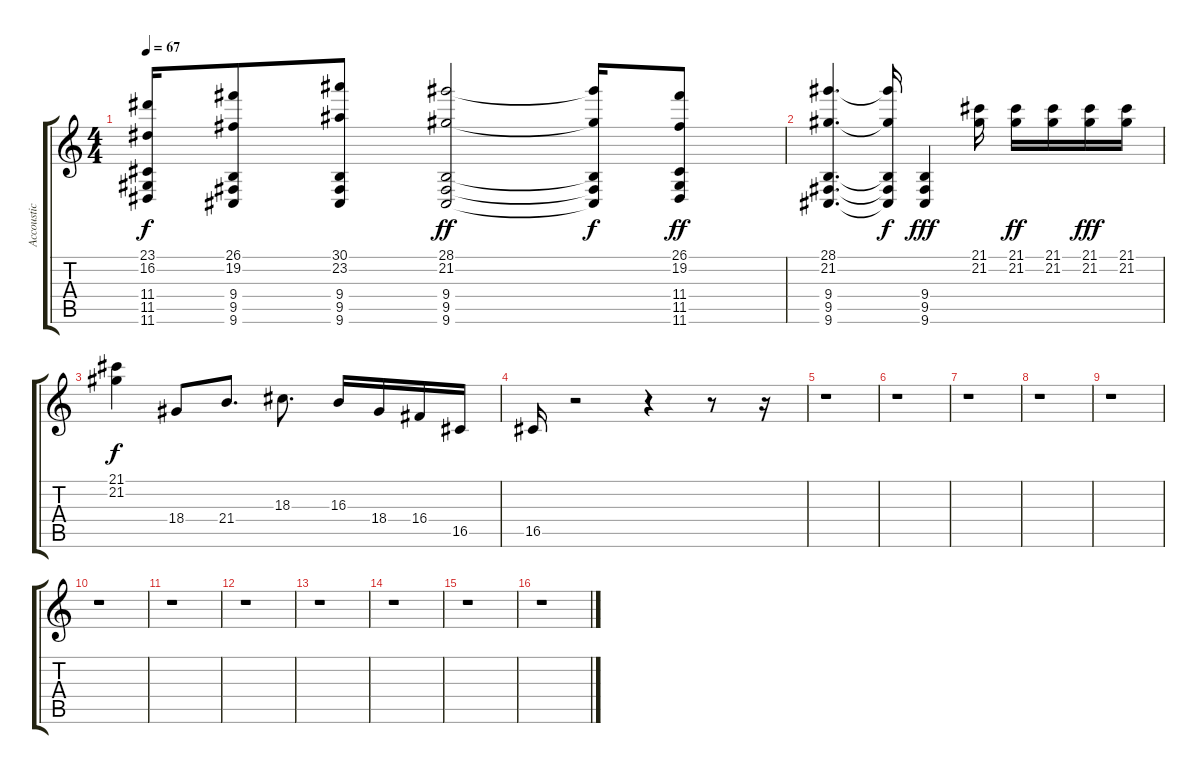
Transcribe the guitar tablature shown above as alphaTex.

\track ("Accoustic Piano" "Accoustic ") {instrument acousticgrandpiano}
\staff {score tabs}
\tuning (E4 B3 G3 D3 A2 E2) {hide}
\ts (4 4)
\tempo 67
\clef g2
\ks c
(23.1{t} 16.2{t} 11.4{t} 11.5{t} 11.6{t}).16{dy f} (26.1 19.2 9.4 9.5 9.6).8 (30.1 23.2 9.4 9.5 9.6).8 (28.1 21.2 9.4 9.5 9.6).2{dy ff} (28.1{t} 21.2{t} 9.4{t} 9.5{t} 9.6{t}).16{dy f} (26.1 19.2 11.4 11.5 11.6).8{dy ff} |
(28.1 21.2 9.4 9.5 9.6).4{d} (28.1{t} 21.2{t} 9.4{t} 9.5{t} 9.6{t}).16{dy f} (9.4 9.5 9.6).4{dy fff} (21.1 21.2).16 (21.1 21.2).16{dy ff} (21.1 21.2).16 (21.1 21.2).16{dy fff} (21.1 21.2).16 |
(21.1 21.2).4{dy f} 18.4.8 21.4.8{d} 18.3.8{d} 16.3.16 18.4.16 16.4.16 16.5.16 |
16.5.16 r.2 r.4 r.8 r.16 |
r.1 |
r.1 |
r.1 |
r.1 |
r.1 |
r.1 |
r.1 |
r.1 |
r.1 |
r.1 |
r.1 |
r.1
